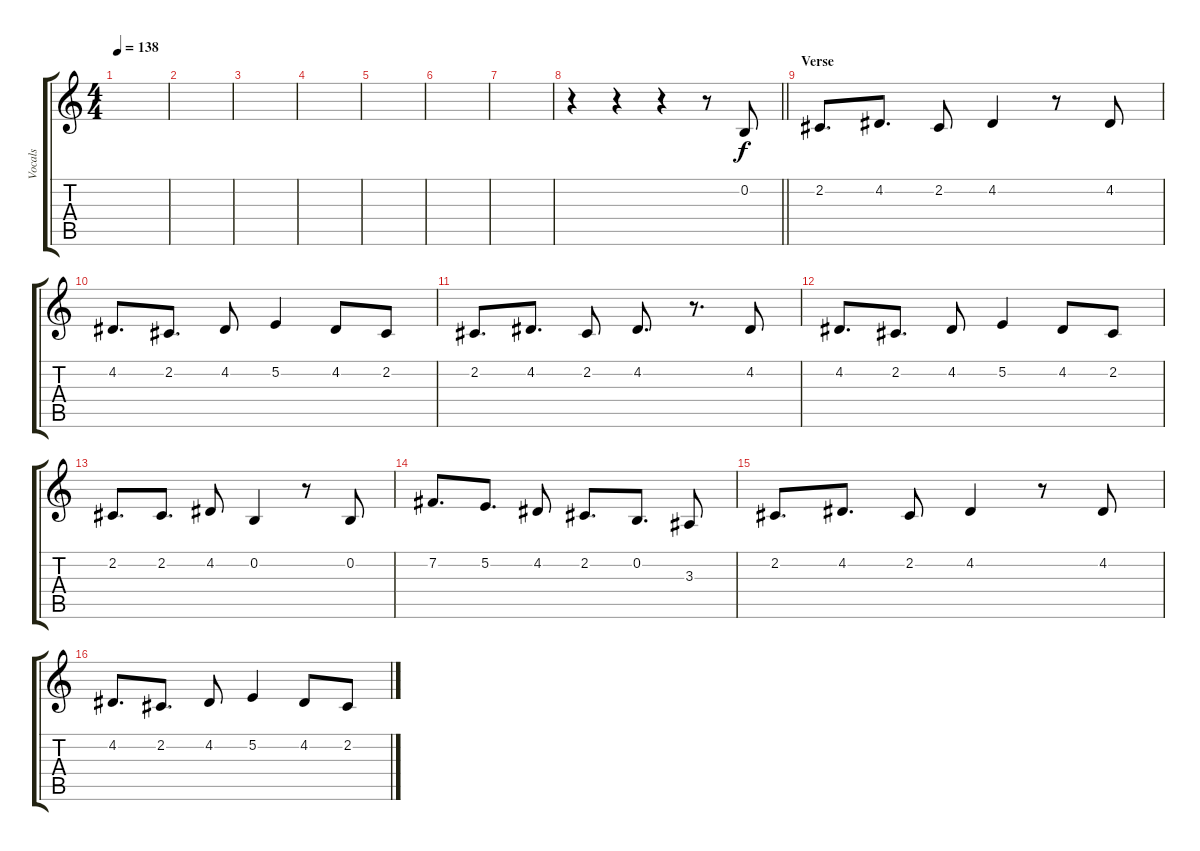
\track ("Vocals" "Vocals") {instrument altosax}
\staff {score tabs}
\tuning (E4 B3 G3 D3 A2 E2) {hide}
\ts (4 4)
\tempo 138
\clef g2
\ks c
|
|
|
|
|
|
|
\barLineRight lightlight
r.4 r.4 r.4 r.8 0.2.8 |
\section ("" "Verse")
2.2.8{d} 4.2.8{d} 2.2.8 4.2.4 r.8 4.2.8 |
4.2.8{d} 2.2.8{d} 4.2.8 5.2.4 4.2.8 2.2.8 |
2.2.8{d} 4.2.8{d} 2.2.8 4.2.8{d} r.8{d} 4.2.8 |
4.2.8{d} 2.2.8{d} 4.2.8 5.2.4 4.2.8 2.2.8 |
2.2.8{d} 2.2.8{d} 4.2.8 0.2.4 r.8 0.2.8 |
7.2.8{d} 5.2.8{d} 4.2.8 2.2.8{d} 0.2.8{d} 3.3.8 |
2.2.8{d} 4.2.8{d} 2.2.8 4.2.4 r.8 4.2.8 |
4.2.8{d} 2.2.8{d} 4.2.8 5.2.4 4.2.8 2.2.8
